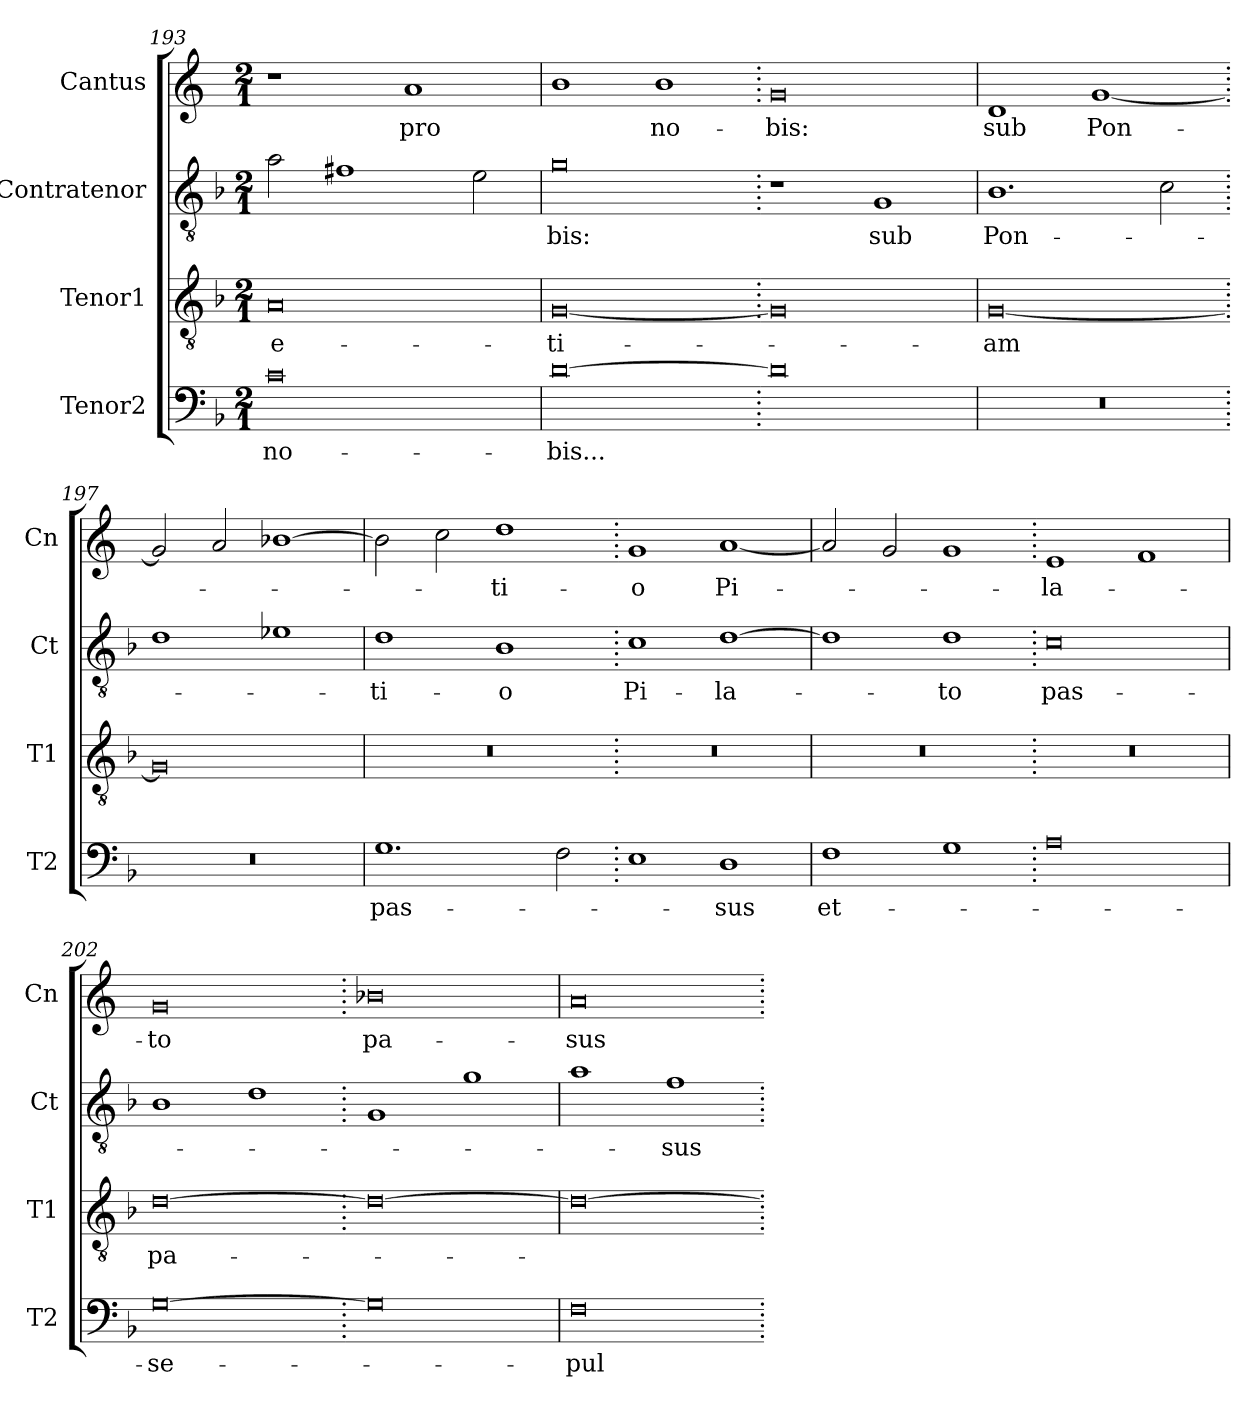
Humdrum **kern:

**kern	**text	**kern	**text	**kern	**text	**kern	**text
*part4	*part4	*part3	*part3	*part2	*part2	*part1	*part1
*staff4	*staff4	*staff3	*staff3	*staff2	*staff2	*staff1	*staff1
*I"Tenor2	*	*I"Tenor1	*	*I"Contratenor	*	*I"Cantus	*
*I'T2	*	*I'T1	*	*I'Ct	*	*I'Cn	*
*clefF4	*	*clefGv2	*	*clefGv2	*	*clefG2	*
*k[b-]	*	*k[b-]	*	*k[b-]	*	*k[]	*
*M2/1	*	*M2/1	*	*M2/1	*	*M2/1	*
=193	=193	=193	=193	=193	=193	=193	=193
0c	no-	0A	e-	2a\	.	1r	.
.	.	.	.	1f#X	.	.	.
.	.	.	.	.	.	1a	pro
.	.	.	.	2e\	.	.	.
=194	=194	=194	=194	=194	=194	=194	=194
[0d	-bis...	[0G	-ti-	0g	-bis:	1b	.
.	.	.	.	.	.	1b	no-
=195.	=195.	=195.	=195.	=195.	=195.	=195.	=195.
0d]	.	0G]	.	1r	.	0g	-bis:
.	.	.	.	1G	sub	.	.
=196	=196	=196	=196	=196	=196	=196	=196
0r	.	[0G	-am	1.B-	Pon-	1d	sub
.	.	.	.	.	.	[1g	Pon-
.	.	.	.	2c\	.	.	.
=197.	=197.	=197.	=197.	=197.	=197.	=197.	=197.
0r	.	0G]	.	1d	.	2g/]	.
.	.	.	.	.	.	2a/	.
.	.	.	.	1e-X	.	[1b-X	.
=198	=198	=198	=198	=198	=198	=198	=198
1.G	pas-	0r	.	1d	-ti-	2b-\]	.
.	.	.	.	.	.	2cc\	.
.	.	.	.	1B-	-o	1dd	-ti-
2F\	.	.	.	.	.	.	.
=199.	=199.	=199.	=199.	=199.	=199.	=199.	=199.
1E	.	0r	.	1c	Pi-	1g	-o
1D	-sus	.	.	[1d	-la-	[1a	Pi-
=200	=200	=200	=200	=200	=200	=200	=200
1F	et-	0r	.	1d]	.	2a/]	.
.	.	.	.	.	.	2g/	.
1G	.	.	.	1d	-to	1g	.
=201.	=201.	=201.	=201.	=201.	=201.	=201.	=201.
0A	.	0r	.	0c	pas-	1e	-la-
.	.	.	.	.	.	1f	.
=202	=202	=202	=202	=202	=202	=202	=202
[0G	-se-	[0d	pa-	1B-	.	0g	-to
.	.	.	.	1d	.	.	.
=203.	=203.	=203.	=203.	=203.	=203.	=203.	=203.
0G]	.	0d_	.	1G	.	0b-X	pa-
.	.	.	.	1g	.	.	.
=204	=204	=204	=204	=204	=204	=204	=204
0F	-pul-	0d_	.	1a	.	0a	-sus
.	.	.	.	1f	-sus	.	.
=.	=.	=.	=.	=.	=.	=.	=.
*-	*-	*-	*-	*-	*-	*-	*-
